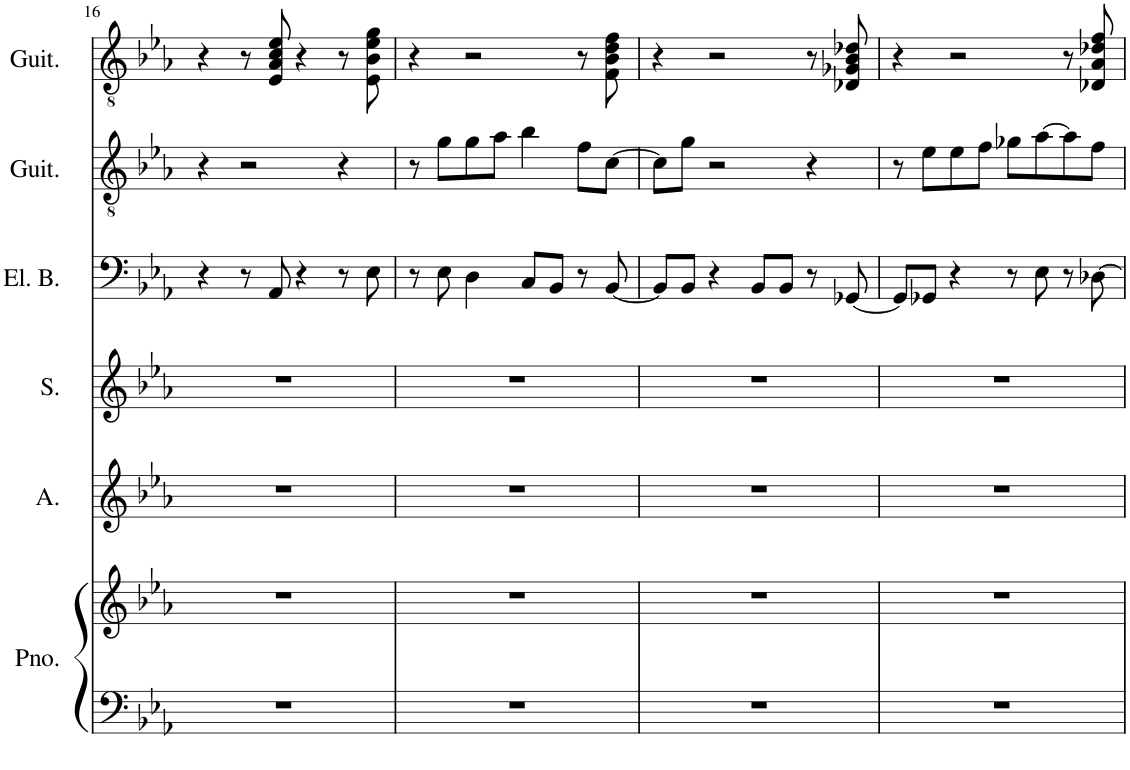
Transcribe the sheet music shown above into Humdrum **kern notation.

**kern	**kern	**kern	**kern	**kern	**kern	**kern
*part6	*part6	*part5	*part4	*part3	*part2	*part1
*staff7	*staff6	*staff5	*staff4	*staff3	*staff2	*staff1
*I"Piano	*	*I"Alto	*I"Soprano	*I"Electric Bass	*I"Acoustic Guitar	*I"Acoustic Guitar
*I'Pno.	*	*I'A.	*I'S.	*I'El. B.	*I'Guit.	*I'Guit.
!!LO:PB:g=z
*clefF4	*clefG2	*clefG2	*clefG2	*clefF4	*clefGv2	*clefGv2
*	*	*	*	*Trd7c12	*	*
*k[b-e-a-]	*k[b-e-a-]	*k[b-e-a-]	*k[b-e-a-]	*k[b-e-a-]	*k[b-e-a-]	*k[b-e-a-]
*M4/4	*M4/4	*M4/4	*M4/4	*M4/4	*M4/4	*M4/4
=16	=16	=16	=16	=16	=16	=16
1r	1r	1r	1r	4r	4r	4r
.	.	.	.	8r	2r	8r
.	.	.	.	8AA-/	.	8E-/ 8A-/ 8c/ 8e-/
.	.	.	.	4r	.	4r
.	.	.	.	8r	4r	8r
.	.	.	.	8E-\	.	8E-\ 8B-\ 8e-\ 8g\
=17	=17	=17	=17	=17	=17	=17
1r	1r	1r	1r	8r	8r	4r
.	.	.	.	8E-\	8g\L	.
.	.	.	.	4D\	8g\	2r
.	.	.	.	.	8a-\J	.
.	.	.	.	8C/L	4b-\	.
.	.	.	.	8BB-/J	.	.
.	.	.	.	8r	8f\L	8r
.	.	.	.	[8BB-/	[8c\J	8F\ 8B-\ 8d\ 8f\
=18	=18	=18	=18	=18	=18	=18
1r	1r	1r	1r	8BB-/L]	8c\L]	4r
.	.	.	.	8BB-/J	8g\J	.
.	.	.	.	4r	2r	2r
.	.	.	.	8BB-/L	.	.
.	.	.	.	8BB-/J	.	.
.	.	.	.	8r	4r	8r
.	.	.	.	[8GG-X/	.	8D-X/ 8G-X/ 8B-/ 8d-X/
=19	=19	=19	=19	=19	=19	=19
1r	1r	1r	1r	8GG-/L]	8r	4r
.	.	.	.	8GG-X/J	8e-\L	.
.	.	.	.	4r	8e-\	2r
.	.	.	.	.	8f\J	.
.	.	.	.	8r	8g-X\L	.
.	.	.	.	8E-\	[8a-\	.
.	.	.	.	8r	8a-\]	8r
.	.	.	.	[8D-X\	8f\J	8D-X/ 8A-/ 8d-X/ 8f/
=	=	=	=	=	=	=
*-	*-	*-	*-	*-	*-	*-
